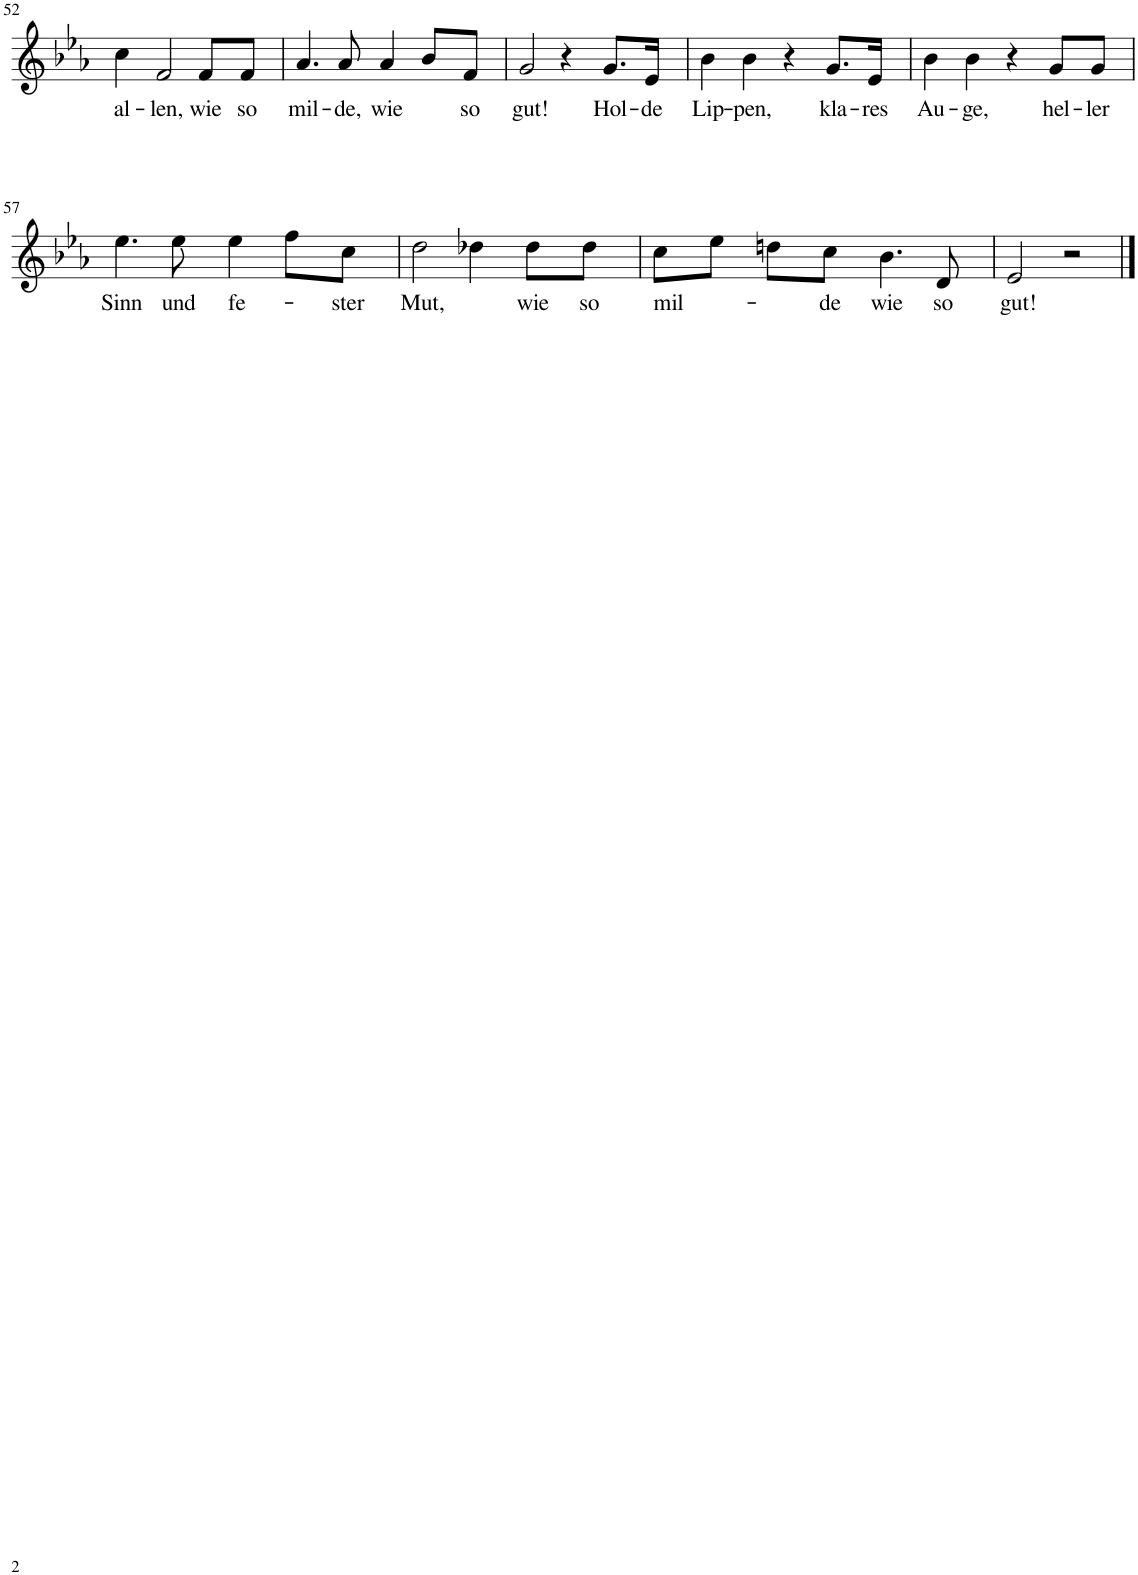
**kern	**text
*part1	*part1
*staff1	*staff1
*I"Piano	*
*I'Pno	*
!!LO:PB:g=z
*clefG2	*
*k[b-e-a-]	*
*M4/4	*
=52	=52
!	!LO:LY:b
4cc\	al-
!	!LO:LY:b
2f/	-len,
!	!LO:LY:b
8f/L	wie
!	!LO:LY:b
8f/J	so
=53	=53
!	!LO:LY:b
4.a-/	mil-
!	!LO:LY:b
8a-/	-de,
!	!LO:LY:b
4a-/	wie
8b-/L	.
!	!LO:LY:b
8f/J	so
=54	=54
!	!LO:LY:b
2g/	gut!
4r	.
!	!LO:LY:b
8.g/L	Hol-
!	!LO:LY:b
16e-/Jk	-de
=55	=55
!	!LO:LY:b
4b-\	Lip-
!	!LO:LY:b
4b-\	-pen,
4r	.
!	!LO:LY:b
8.g/L	kla-
!	!LO:LY:b
16e-/Jk	-res
=56	=56
!	!LO:LY:b
4b-\	Au-
!	!LO:LY:b
4b-\	-ge,
4r	.
!	!LO:LY:b
8g/L	hel-
!	!LO:LY:b
8g/J	-ler
!!LO:LB:g=z
=57	=57
!	!LO:LY:b
4.ee-\	Sinn
!	!LO:LY:b
8ee-\	und
!	!LO:LY:b
4ee-\	fe-
8ff\L	.
!	!LO:LY:b
8cc\J	-ster
=58	=58
!	!LO:LY:b
2dd\	Mut,
4dd-X\	.
!	!LO:LY:b
8dd-\L	wie
!	!LO:LY:b
8dd-\J	so
=59	=59
!	!LO:LY:b
8cc\L	mil-
8ee-\J	.
8ddn\L	.
!	!LO:LY:b
8cc\J	-de
!	!LO:LY:b
4.b-\	wie
!	!LO:LY:b
8d/	so
=60	=60
!	!LO:LY:b
2e-/	gut!
2r	.
==	==
*-	*-
